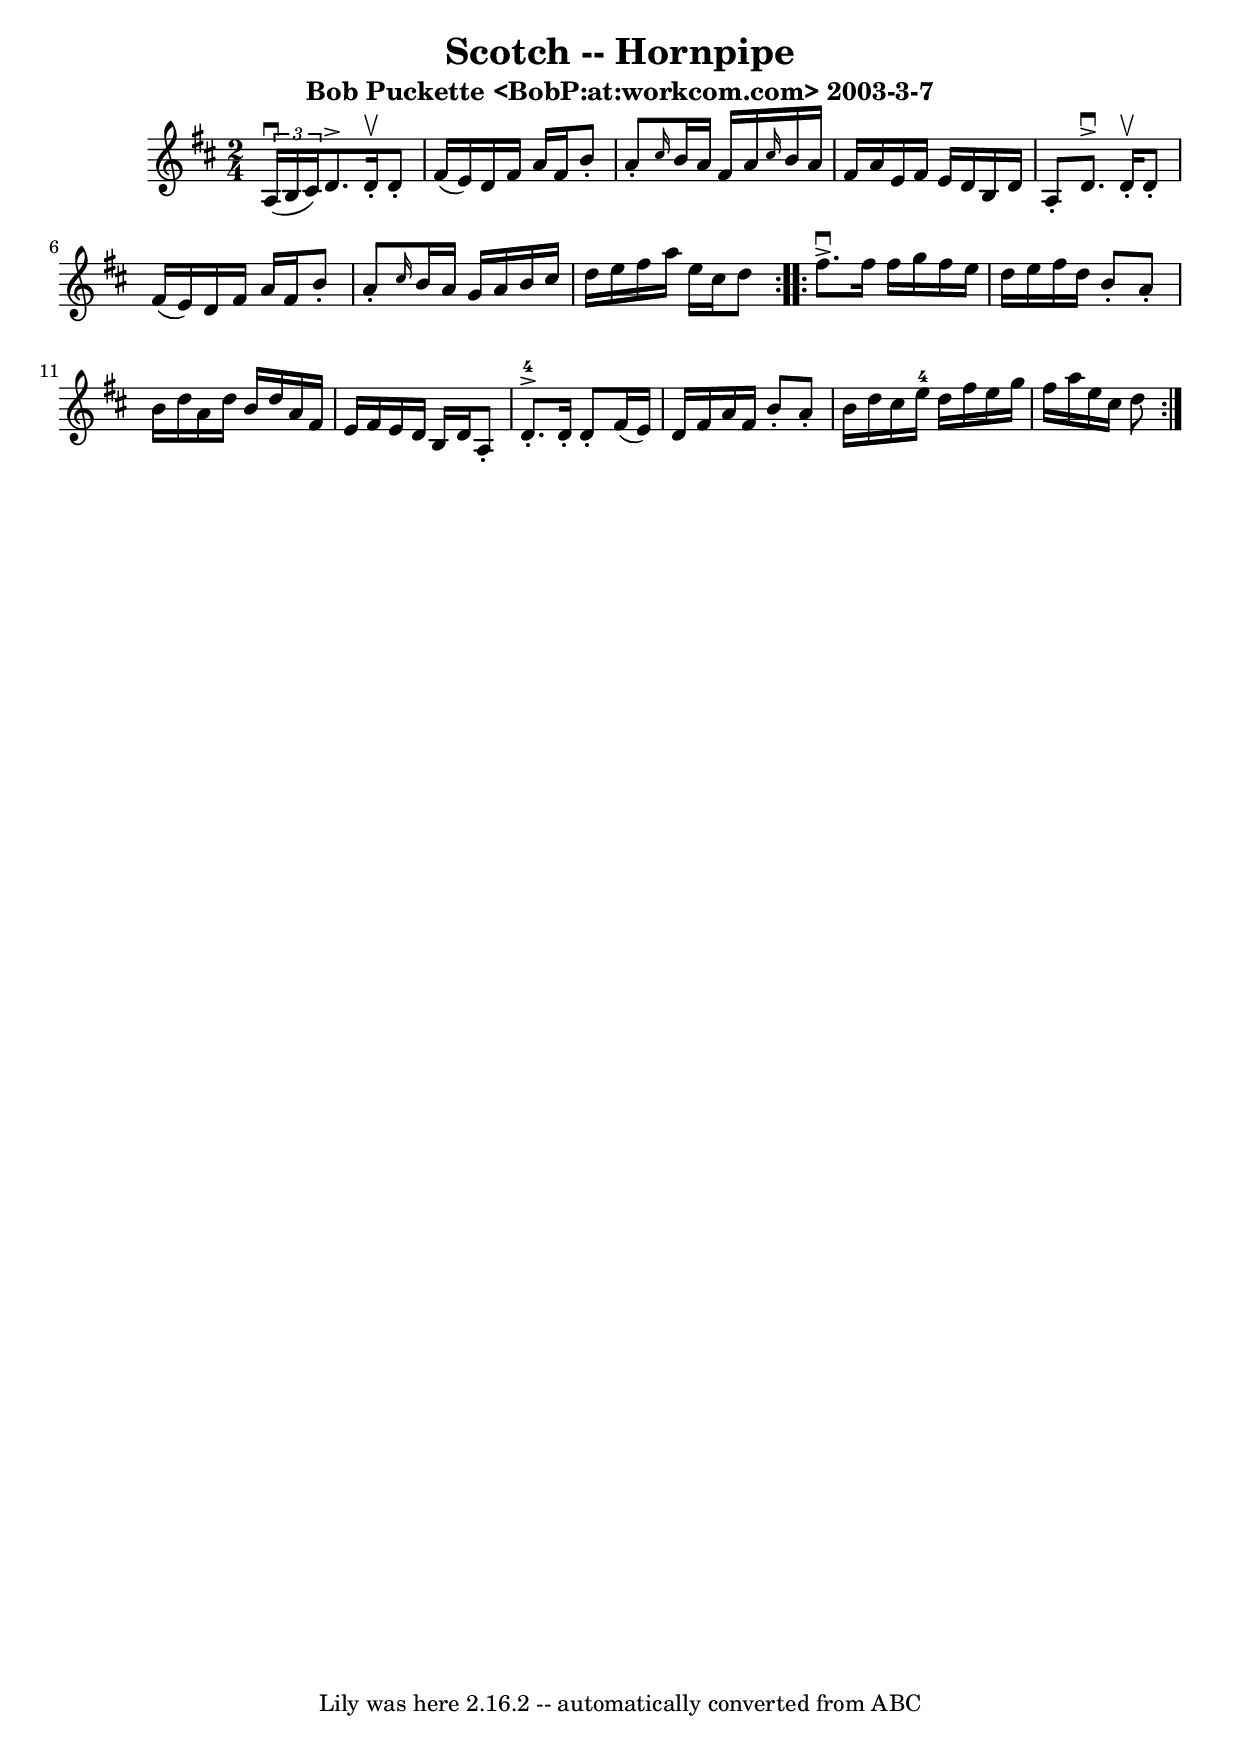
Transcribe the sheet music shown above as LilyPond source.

\version "2.16.2"
\include "Mammoth.ily"
\header {
  %% book = "Cole's 1000 Fiddle Tunes"
  crossRefNumber = "1"
  footnotes = ""
  subtitle = "Bob Puckette <BobP:at:workcom.com> 2003-3-7"
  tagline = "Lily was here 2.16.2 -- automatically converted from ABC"
  title = "Scotch -- Hornpipe"

}
voicedefault =  {



  \repeat volta 2 {

    \time 2/4 
    \key d \major
   \times 2/3 { a16 (^\downbow b16 cis'16) 
			       } 
    |
    d'8.^\accent d'16 -.^\upbow d'8 -. fis'16 (e'16) 
    |
    d'16 fis'16 a'16 fis'16 b'8 -. a'8 -. |
    
    \grace { cis''16  
	   } b'16 a'16 fis'16 a'16  \grace { cis''16  
					   } 
    b'16 a'16 fis'16 a'16  |
    e'16 fis'16 e'16 d'16    
    b16 d'16 a8 -. |
    d'8.^\downbow^\accent d'16 -.^\upbow d'8 
    -. fis'16 (e'16) |
    d'16 fis'16 a'16 fis'16 b'8 -.  
    a'8 -. |
    \grace { cis''16  
	   } b'16 a'16 g'16 a'16 b'16  
    cis''16 d''16 e''16  |
    fis''16 a''16 e''16 cis''16    
    d''8  
  }     
  \repeat volta 2 {
    fis''8.^\downbow^\accent fis''16 fis''16  
    g''16 fis''16 e''16  |
    d''16 e''16 fis''16 d''16    
    b'8 -. a'8 -. |
    b'16 d''16 a'16 d''16 b'16 d''16    
    a'16 fis'16  |
    e'16 fis'16 e'16 d'16 b16 d'16 a8 
    -. |
    d'8.-4-.^\accent d'16 -. d'8 -. fis'16 (e'16) 
    |
    d'16 fis'16 a'16 fis'16 b'8 -. a'8 -. |
    b'16  
    d''16 cis''16 e''16-4 d''16 fis''16 e''16 g''16  |
    
    fis''16 a''16 e''16 cis''16 d''8  
  }   

}

\score{
  <<

    \context Staff="default"
    {
      \voicedefault 
      
    }

  >>
  \layout {
    
  }
  \midi {
  }

}
